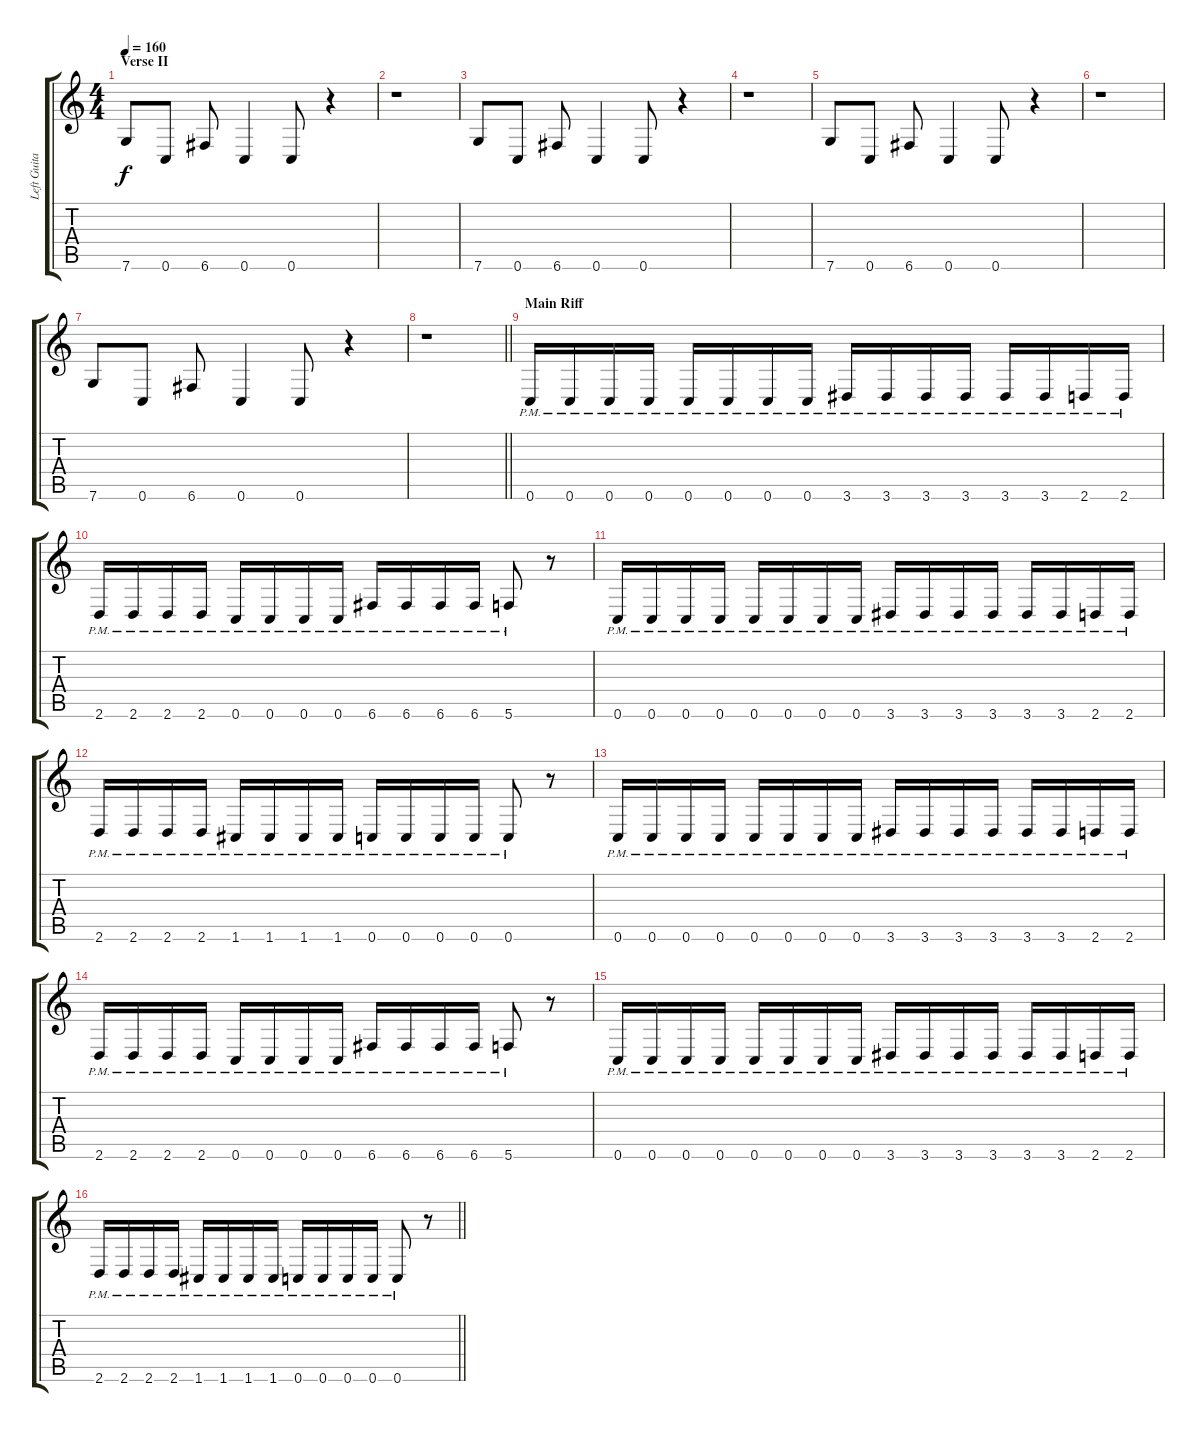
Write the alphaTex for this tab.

\track ("Left Guitar" "Left Guita") {instrument distortionguitar}
\staff {score tabs}
\tuning (C4 G3 Eb3 Bb2 F2 C2) {hide}
\ts (4 4)
\section ("" "Verse II")
\tempo 160
\clef g2
\ks c
7.6.8{dy f} 0.6.8 6.6.8 0.6.4 0.6.8 r.4 |
r.1 |
7.6.8 0.6.8 6.6.8 0.6.4 0.6.8 r.4 |
r.1 |
7.6.8 0.6.8 6.6.8 0.6.4 0.6.8 r.4 |
r.1 |
7.6.8 0.6.8 6.6.8 0.6.4 0.6.8 r.4 |
\barLineRight lightlight
r.1 |
\section ("" "Main Riff")
0.6{pm}.16 0.6{pm}.16 0.6{pm}.16 0.6{pm}.16 0.6{pm}.16 0.6{pm}.16 0.6{pm}.16 0.6{pm}.16 3.6{pm}.16 3.6{pm}.16 3.6{pm}.16 3.6{pm}.16 3.6{pm}.16 3.6{pm}.16 2.6{pm}.16 2.6{pm}.16 |
2.6{pm}.16 2.6{pm}.16 2.6{pm}.16 2.6{pm}.16 0.6{pm}.16 0.6{pm}.16 0.6{pm}.16 0.6{pm}.16 6.6{pm}.16 6.6{pm}.16 6.6{pm}.16 6.6{pm}.16 5.6{pm}.8 r.8 |
0.6{pm}.16 0.6{pm}.16 0.6{pm}.16 0.6{pm}.16 0.6{pm}.16 0.6{pm}.16 0.6{pm}.16 0.6{pm}.16 3.6{pm}.16 3.6{pm}.16 3.6{pm}.16 3.6{pm}.16 3.6{pm}.16 3.6{pm}.16 2.6{pm}.16 2.6{pm}.16 |
2.6{pm}.16 2.6{pm}.16 2.6{pm}.16 2.6{pm}.16 1.6{pm}.16 1.6{pm}.16 1.6{pm}.16 1.6{pm}.16 0.6{pm}.16 0.6{pm}.16 0.6{pm}.16 0.6{pm}.16 0.6{pm}.8 r.8 |
0.6{pm}.16 0.6{pm}.16 0.6{pm}.16 0.6{pm}.16 0.6{pm}.16 0.6{pm}.16 0.6{pm}.16 0.6{pm}.16 3.6{pm}.16 3.6{pm}.16 3.6{pm}.16 3.6{pm}.16 3.6{pm}.16 3.6{pm}.16 2.6{pm}.16 2.6{pm}.16 |
2.6{pm}.16 2.6{pm}.16 2.6{pm}.16 2.6{pm}.16 0.6{pm}.16 0.6{pm}.16 0.6{pm}.16 0.6{pm}.16 6.6{pm}.16 6.6{pm}.16 6.6{pm}.16 6.6{pm}.16 5.6{pm}.8 r.8 |
0.6{pm}.16 0.6{pm}.16 0.6{pm}.16 0.6{pm}.16 0.6{pm}.16 0.6{pm}.16 0.6{pm}.16 0.6{pm}.16 3.6{pm}.16 3.6{pm}.16 3.6{pm}.16 3.6{pm}.16 3.6{pm}.16 3.6{pm}.16 2.6{pm}.16 2.6{pm}.16 |
\barLineRight lightlight
2.6{pm}.16 2.6{pm}.16 2.6{pm}.16 2.6{pm}.16 1.6{pm}.16 1.6{pm}.16 1.6{pm}.16 1.6{pm}.16 0.6{pm}.16 0.6{pm}.16 0.6{pm}.16 0.6{pm}.16 0.6{pm}.8 r.8
